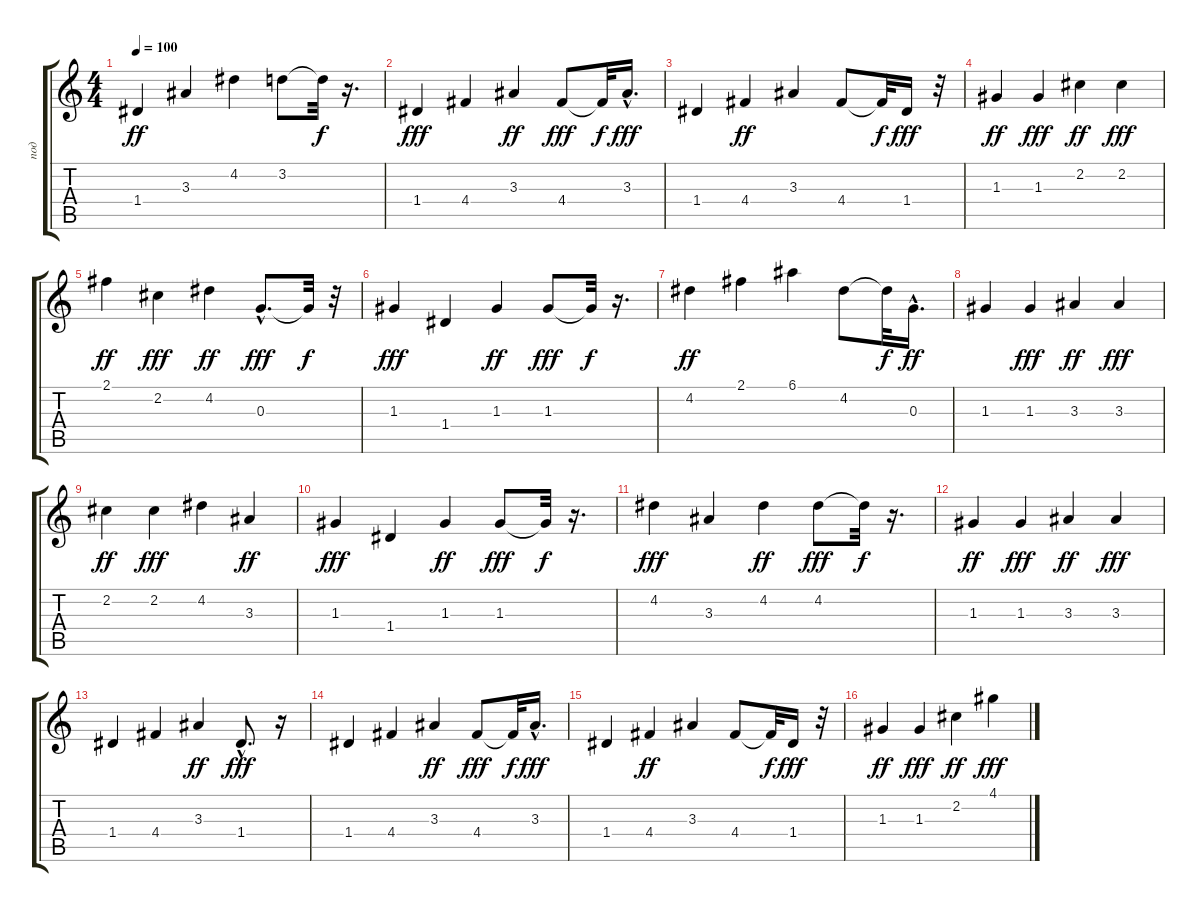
\track ("под" "под") {instrument acousticbass}
\staff {score tabs}
\tuning (E4 B3 G3 D3 A2 E2) {hide}
\ts (4 4)
\tempo 100
\clef g2
\ks c
1.4.4{dy ff} 3.3.4 4.2.4 3.2.8 3.2{t}.32{dy f} r.16{d} |
1.4.4{dy fff} 4.4.4 3.3.4{dy ff} 4.4.8{dy fff} 4.4{t}.32{dy f} 3.3{hac}.16{d dy fff} |
1.4.4 4.4.4{dy ff} 3.3.4 4.4.8 4.4{t}.32{dy f} 1.4.16{dy fff} r.32 |
1.3.4{dy ff} 1.3.4{dy fff} 2.2.4{dy ff} 2.2.4{dy fff} |
2.1.4{dy ff} 2.2.4{dy fff} 4.2.4{dy ff} 0.3{hac}.8{d dy fff} 0.3{t}.32{dy f} r.32 |
1.3.4{dy fff} 1.4.4 1.3.4{dy ff} 1.3.8{dy fff} 1.3{t}.32{dy f} r.16{d} |
4.2.4{dy ff} 2.1.4 6.1.4 4.2.8 4.2{t}.32{dy f} 0.3{hac}.16{d dy ff} |
1.3.4 1.3.4{dy fff} 3.3.4{dy ff} 3.3.4{dy fff} |
2.2.4{dy ff} 2.2.4{dy fff} 4.2.4 3.3.4{dy ff} |
1.3.4{dy fff} 1.4.4 1.3.4{dy ff} 1.3.8{dy fff} 1.3{t}.32{dy f} r.16{d} |
4.2.4{dy fff} 3.3.4 4.2.4{dy ff} 4.2.8{dy fff} 4.2{t}.32{dy f} r.16{d} |
1.3.4{dy ff} 1.3.4{dy fff} 3.3.4{dy ff} 3.3.4{dy fff} |
1.4.4 4.4.4 3.3.4{dy ff} 1.4{hac}.8{d dy fff} r.16 |
1.4.4 4.4.4 3.3.4{dy ff} 4.4.8{dy fff} 4.4{t}.32{dy f} 3.3{hac}.16{d dy fff} |
1.4.4 4.4.4{dy ff} 3.3.4 4.4.8 4.4{t}.32{dy f} 1.4.16{dy fff} r.32 |
1.3.4{dy ff} 1.3.4{dy fff} 2.2.4{dy ff} 4.1.4{dy fff}
